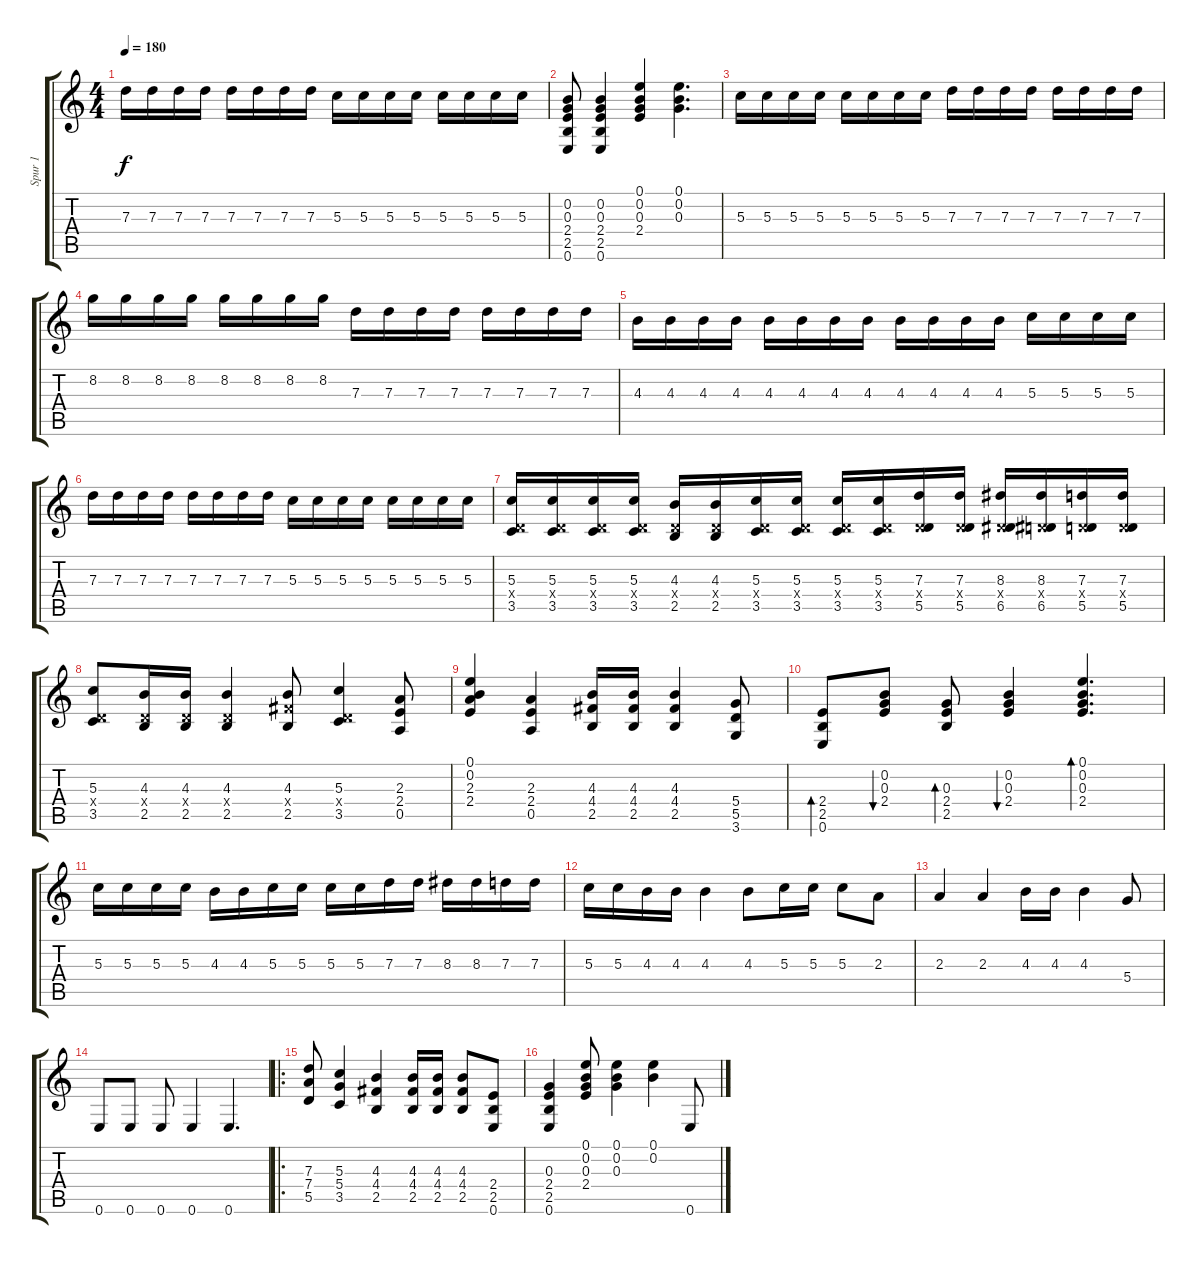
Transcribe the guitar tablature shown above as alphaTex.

\track ("Spur 1" "Spur 1") {instrument distortionguitar}
\staff {score tabs}
\tuning (E4 B3 G3 D3 A2 E2) {hide}
\ts (4 4)
\tempo 180
\clef g2
\ks c
7.3.16{dy f} 7.3.16 7.3.16 7.3.16 7.3.16 7.3.16 7.3.16 7.3.16 5.3.16 5.3.16 5.3.16 5.3.16 5.3.16 5.3.16 5.3.16 5.3.16 |
(0.2 0.3 2.4 2.5 0.6).8 (0.2 0.3 2.4 2.5 0.6).4 (0.1 0.2 0.3 2.4).4 (0.1 0.2 0.3).4{d} |
5.3.16 5.3.16 5.3.16 5.3.16 5.3.16 5.3.16 5.3.16 5.3.16 7.3.16 7.3.16 7.3.16 7.3.16 7.3.16 7.3.16 7.3.16 7.3.16 |
8.2.16 8.2.16 8.2.16 8.2.16 8.2.16 8.2.16 8.2.16 8.2.16 7.3.16 7.3.16 7.3.16 7.3.16 7.3.16 7.3.16 7.3.16 7.3.16 |
4.3.16 4.3.16 4.3.16 4.3.16 4.3.16 4.3.16 4.3.16 4.3.16 4.3.16 4.3.16 4.3.16 4.3.16 5.3.16 5.3.16 5.3.16 5.3.16 |
7.3.16 7.3.16 7.3.16 7.3.16 7.3.16 7.3.16 7.3.16 7.3.16 5.3.16 5.3.16 5.3.16 5.3.16 5.3.16 5.3.16 5.3.16 5.3.16 |
(5.3 0.4{x} 3.5).16{volume 9 instrument overdrivenguitar} (5.3 0.4{x} 3.5).16 (5.3 0.4{x} 3.5).16 (5.3 0.4{x} 3.5).16 (4.3 0.4{x} 2.5).16 (4.3 0.4{x} 2.5).16 (5.3 0.4{x} 3.5).16 (5.3 0.4{x} 3.5).16 (5.3 0.4{x} 3.5).16 (5.3 0.4{x} 3.5).16 (7.3 0.4{x} 5.5).16 (7.3 0.4{x} 5.5).16 (8.3 0.4{x} 6.5).16 (8.3 0.4{x} 6.5).16 (7.3 0.4{x} 5.5).16 (7.3 0.4{x} 5.5).16 |
(5.3 0.4{x} 3.5).8 (4.3 0.4{x} 2.5).16 (4.3 0.4{x} 2.5).16 (4.3 0.4{x} 2.5).4 (4.3 4.4{x} 2.5).8 (5.3 0.4{x} 3.5).4 (2.3 2.4 0.5).8 |
(0.1 0.2 2.3 2.4).4 (2.3 2.4 0.5).4 (4.3 4.4 2.5).16 (4.3 4.4 2.5).16 (4.3 4.4 2.5).4 (5.4 5.5 3.6).8 |
(2.4 2.5 0.6).8{bd 60} (0.2 0.3 2.4).8{bu 60} (0.3 2.4 2.5).8{bd 60} (0.2 0.3 2.4).4{bu 60} (0.1 0.2 0.3 2.4).4{d bd 60} |
5.3.16{instrument distortionguitar} 5.3.16 5.3.16 5.3.16 4.3.16 4.3.16 5.3.16 5.3.16 5.3.16 5.3.16 7.3.16 7.3.16 8.3.16 8.3.16 7.3.16 7.3.16 |
5.3.16 5.3.16 4.3.16 4.3.16 4.3.4 4.3.8 5.3.16 5.3.16 5.3.8 2.3.8 |
2.3.4 2.3.4 4.3.16 4.3.16 4.3.4 5.4.8 |
0.6.8 0.6.8 0.6.8 0.6.4 0.6.4{d} |
\ro
(7.3 7.4 5.5).8 (5.3 5.4 3.5).4 (4.3 4.4 2.5).4 (4.3 4.4 2.5).16 (4.3 4.4 2.5).16 (4.3 4.4 2.5).8 (2.4 2.5 0.6).8 |
(0.3 2.4 2.5 0.6).4 (0.1 0.2 0.3 2.4).8 (0.1 0.2 0.3).4 (0.1 0.2).4 0.6.8
